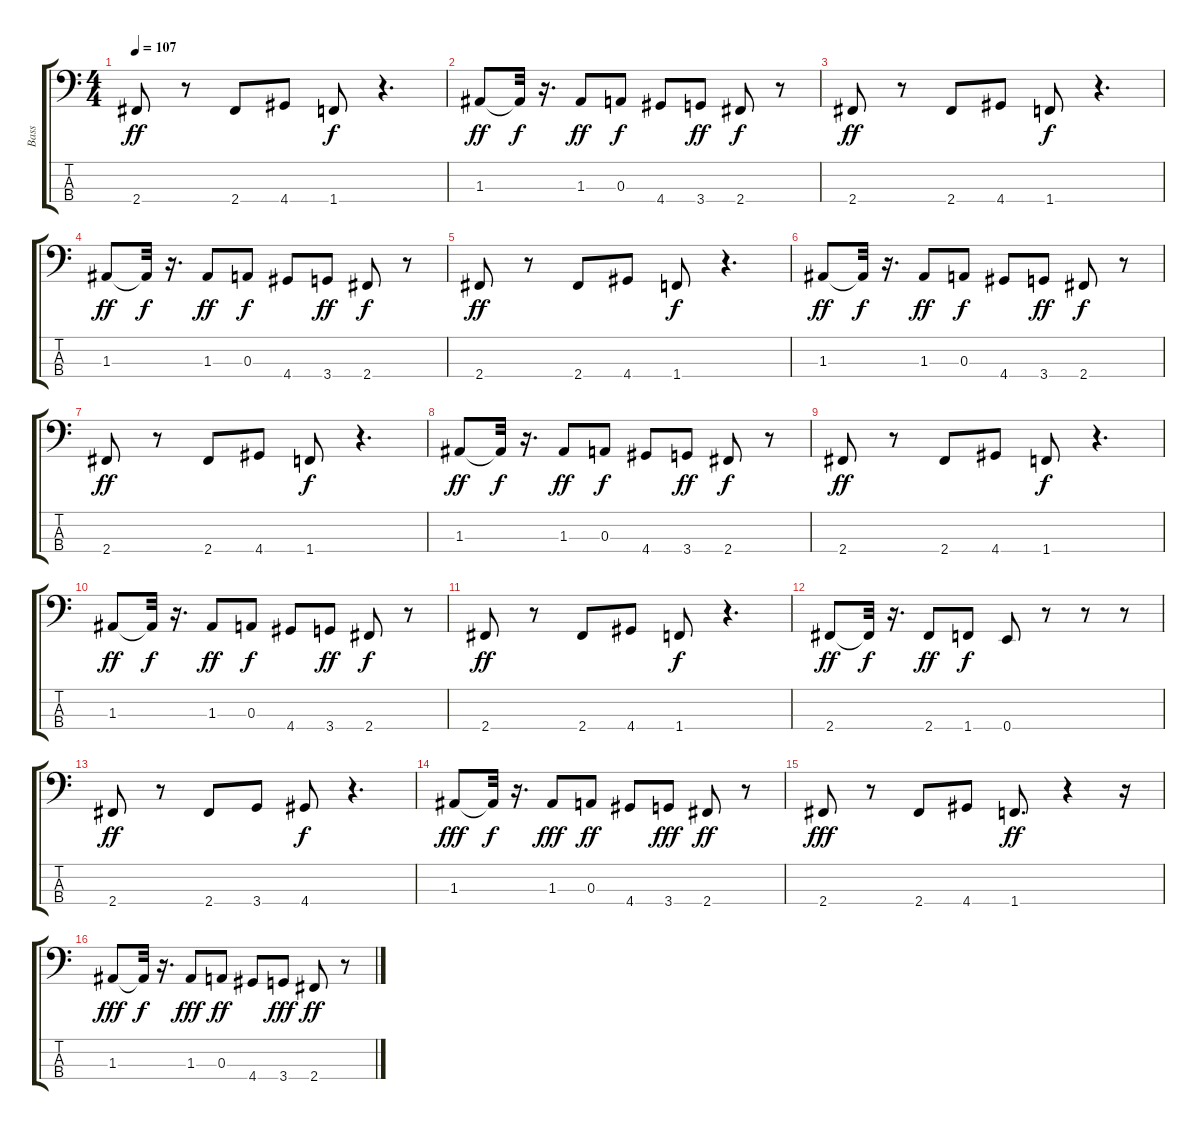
\track ("Bass" "Bass") {instrument electricbassfinger}
\staff {score tabs}
\tuning (G2 D2 A1 E1) {hide}
\ts (4 4)
\tempo 107
\clef f4
\ks c
2.4.8{dy ff} r.8 2.4.8 4.4.8 1.4.8{dy f} r.4{d} |
1.3.8{dy ff} 1.3{t}.32{dy f} r.16{d} 1.3.8{dy ff} 0.3.8{dy f} 4.4.8 3.4.8{dy ff} 2.4.8{dy f} r.8 |
2.4.8{dy ff} r.8 2.4.8 4.4.8 1.4.8{dy f} r.4{d} |
1.3.8{dy ff} 1.3{t}.32{dy f} r.16{d} 1.3.8{dy ff} 0.3.8{dy f} 4.4.8 3.4.8{dy ff} 2.4.8{dy f} r.8 |
2.4.8{dy ff} r.8 2.4.8 4.4.8 1.4.8{dy f} r.4{d} |
1.3.8{dy ff} 1.3{t}.32{dy f} r.16{d} 1.3.8{dy ff} 0.3.8{dy f} 4.4.8 3.4.8{dy ff} 2.4.8{dy f} r.8 |
2.4.8{dy ff} r.8 2.4.8 4.4.8 1.4.8{dy f} r.4{d} |
1.3.8{dy ff} 1.3{t}.32{dy f} r.16{d} 1.3.8{dy ff} 0.3.8{dy f} 4.4.8 3.4.8{dy ff} 2.4.8{dy f} r.8 |
2.4.8{dy ff} r.8 2.4.8 4.4.8 1.4.8{dy f} r.4{d} |
1.3.8{dy ff} 1.3{t}.32{dy f} r.16{d} 1.3.8{dy ff} 0.3.8{dy f} 4.4.8 3.4.8{dy ff} 2.4.8{dy f} r.8 |
2.4.8{dy ff} r.8 2.4.8 4.4.8 1.4.8{dy f} r.4{d} |
2.4.8{dy ff} 2.4{t}.32{dy f} r.16{d} 2.4.8{dy ff} 1.4.8{dy f} 0.4.8 r.8 r.8 r.8 |
2.4.8{dy ff} r.8 2.4.8 3.4.8 4.4.8{dy f} r.4{d} |
1.3.8{dy fff} 1.3{t}.32{dy f} r.16{d} 1.3.8{dy fff} 0.3.8{dy ff} 4.4.8 3.4.8{dy fff} 2.4.8{dy ff} r.8 |
2.4.8{dy fff} r.8 2.4.8 4.4.8 1.4.8{d dy ff} r.4 r.16 |
1.3.8{dy fff} 1.3{t}.32{dy f} r.16{d} 1.3.8{dy fff} 0.3.8{dy ff} 4.4.8 3.4.8{dy fff} 2.4.8{dy ff} r.8
